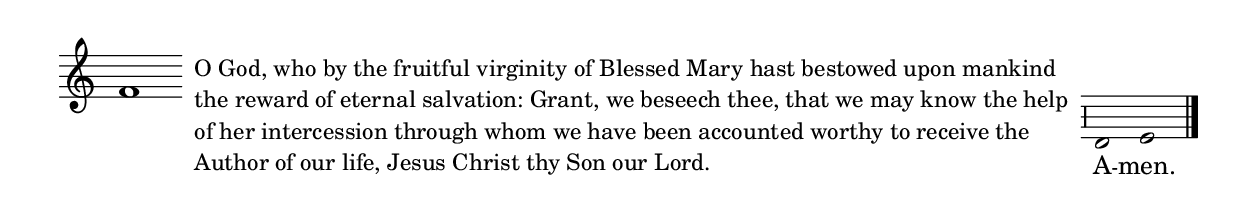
% Based on the snippet at 
% https://lilypond.org/doc/v2.25/Documentation/snippets/staff-notation-_002d-inserting-score-fragments-above-a-staff_002c-as-markups : 

\version "2.24.4"

recitingTone = \markup \score {
  \new Staff 
    \with {
      \remove "Time_signature_engraver" 
      \remove "Bar_engraver" 
    }
    { f'1 }
  \layout { indent = 0\cm }
}

collect = \markup \wordwrap {
  O God, who by the fruitful virginity of Blessed Mary hast bestowed upon mankind the reward of 
  eternal salvation: Grant, we beseech thee, that we may know the help of her intercession through 
  whom we have been accounted worthy to receive the Author of our life, Jesus Christ thy Son our Lord. 
}

amen = \markup \score {
  \new Staff 
    \with {
      \remove "Time_signature_engraver" 
      \omit Stem 
      \omit Clef 
    }
  <<
    \new Voice = "congregation" { 
      \time 1/1024 s1024 \bar "," 
      \time 4/4 d'2 e'2 \fine }
    \new Lyrics \lyricsto "congregation" { A -- men. }
  >>
  \layout { indent = 0\cm }
}

\markuplist {
  \concat % Q: \fill-line and \justify-line did not work as alternatives; is there another way?
  { \recitingTone 
    "  " % add a bit of horizontal space
    \override #'(line-width . 85) 
    \collect 
    "  " % add a bit of horizontal space    
    \column {
      \vspace #1.3 
      \amen 
    }
  }
}